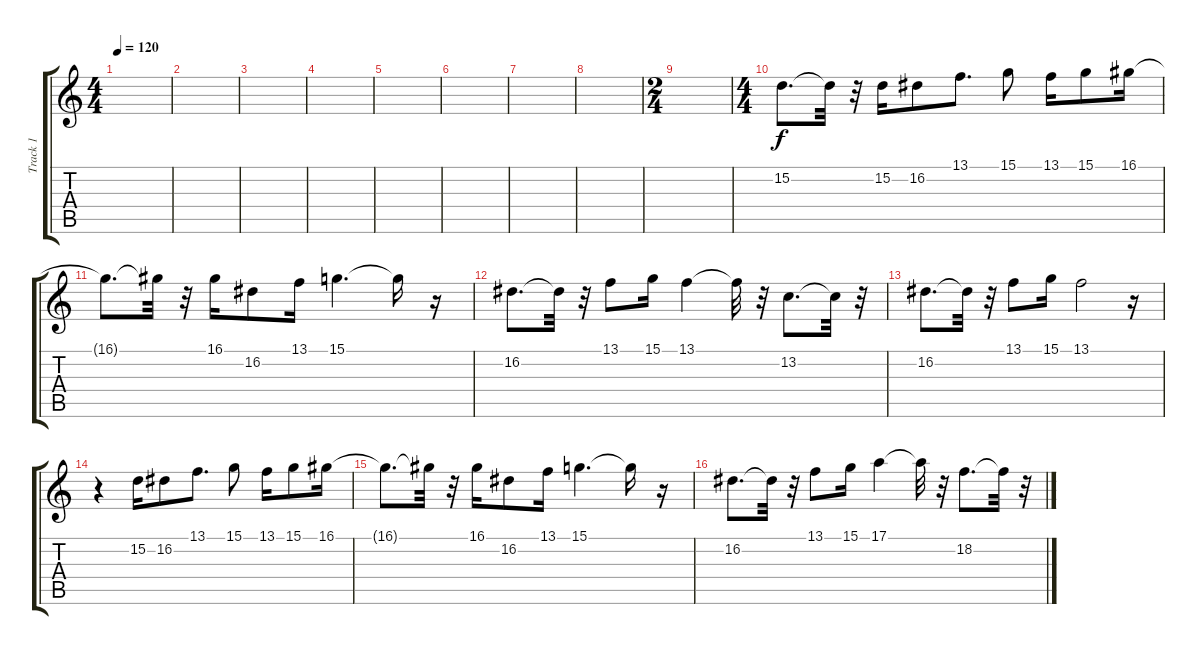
\track ("Track 1" "Track 1") {instrument drawbarorgan}
\staff {score tabs}
\tuning (E4 B3 G3 D3 A2 E2) {hide}
\ts (4 4)
\tempo 120
\clef g2
\ks c
|
|
|
|
|
|
|
|
\ts (2 4)
|
\ts (4 4)
15.2.8{d dy f instrument oboe} 15.2{t}.32 r.32 15.2.16 16.2.8 13.1.8{d} 15.1.8 13.1.16 15.1.8 16.1.16 |
16.1{t}.8{d} 16.1{t}.32 r.32 16.1.16 16.2.8 13.1.16 15.1.4{d} 15.1{t}.16 r.16 |
16.2.8{d} 16.2{t}.32 r.32 13.1.8 15.1.16 13.1.4 13.1{t}.32 r.32 13.2.8{d} 13.2{t}.32 r.32 |
16.2.8{d} 16.2{t}.32 r.32 13.1.8 15.1.16 13.1.2 r.16 |
r.4 15.2.16 16.2.8 13.1.8{d} 15.1.8 13.1.16 15.1.8 16.1.16 |
16.1{t}.8{d} 16.1{t}.32 r.32 16.1.16 16.2.8 13.1.16 15.1.4{d} 15.1{t}.16 r.16 |
16.2.8{d} 16.2{t}.32 r.32 13.1.8 15.1.16 17.1.4 17.1{t}.32 r.32 18.2.8{d} 18.2{t}.32 r.32
